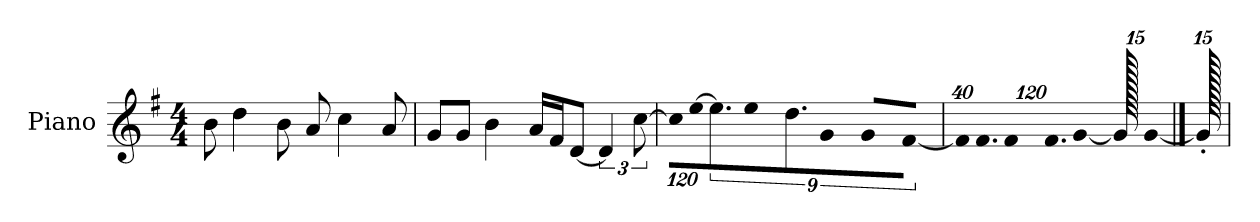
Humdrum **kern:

**kern
*part1
*staff1
*I"Piano
*I'P-no
*clefG2
*k[f#]
*M4/4
*MM90
=1
8b\
4dd\
8b\
8a/
4cc\
8a/
=2
8g/L
8g/J
4b\
16a/LL
16f#/J
[8d/J
6d/]
[12cc\
=3
!LO:N:vis=16
1920%107cc\LL]
!LO:N:vis=16
[1920%107ee\J
9.ee\]
!LO:N:vis=8
640%71ee\
9.dd\J
!LO:N:vis=4
1920%427g/
!LO:N:vis=8
640%71g/L
!LO:N:vis=8
[640%71f#/J
=4
*Xbrackettup
!LO:N:vis=32
640%23f#/KLL]
!LO:N:vis=16.
960%103f#/J
!LO:N:vis=8
960%137f#/
!LO:N:vis=16.
960%103f#/L
[384%41g/J
1920g/]
[1920%959g/
==5
1920g'/]
=
*-
